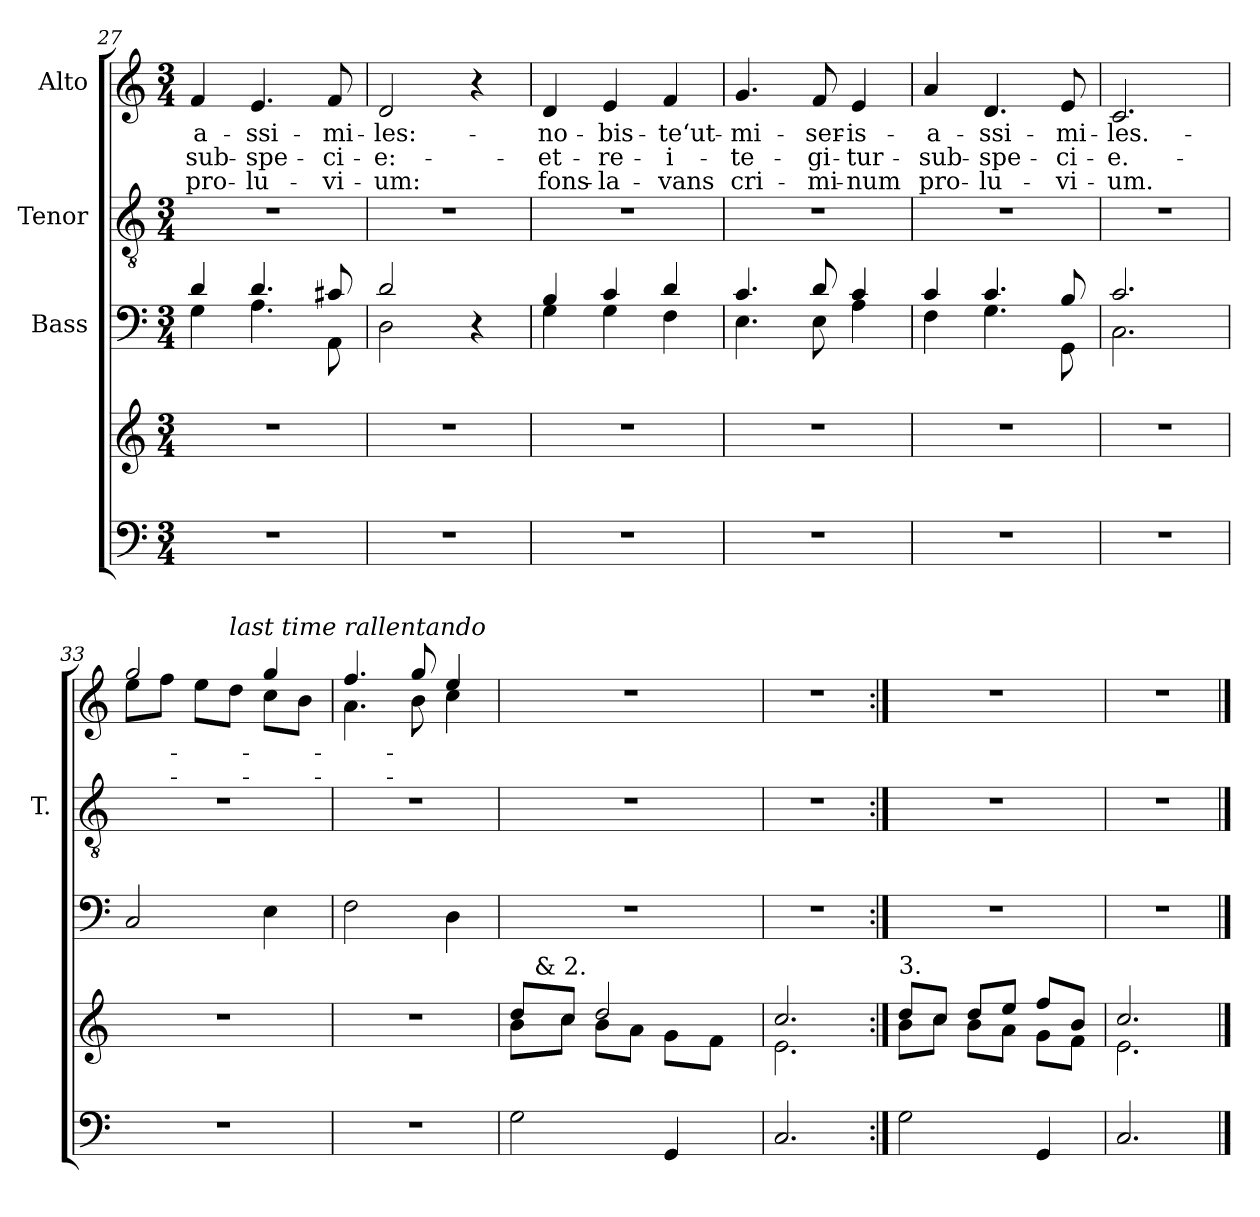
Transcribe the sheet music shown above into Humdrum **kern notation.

**kern	**kern	**kern	**kern	**kern	**text	**text	**text
*part4	*part4	*part3	*part2	*part1	*part1	*part1	*part1
*staff5	*staff4	*staff3	*staff2	*staff1	*staff1	*staff1	*staff1
*	*	*I"Bass	*I"Tenor	*I"Alto	*	*	*
*	*	*	*I'T.	*	*	*	*
*clefF4	*clefG2	*clefF4	*clefGv2	*clefG2	*	*	*
*k[]	*k[]	*k[]	*k[]	*k[]	*	*	*
*C:	*C:	*C:	*C:	*C:	*	*	*
*M3/4	*M3/4	*M3/4	*M3/4	*M3/4	*	*	*
=27	=27	=27	=27	=27	=27	=27	=27
!LO:N:vis=1	!LO:N:vis=1	!	!LO:N:vis=1	!	!	!	!
*	*	*^	*	*	*	*	*
!	!	!	!	!	!	!LO:LY:b:color=#000000	!LO:LY:b:color=#000000	!LO:LY:b:color=#000000
2.r	2.r	4di/	4Gi\	2.r	4fi/	-a-	-sub-	pro-
!	!	!	!	!	!	!LO:LY:b:color=#000000	!LO:LY:b:color=#000000	!LO:LY:b:color=#000000
.	.	4.di/	4.Ai\	.	4.ei/	-ssi-	-spe-	-lu-
!	!	!	!	!	!	!LO:LY:b:color=#000000	!LO:LY:b:color=#000000	!LO:LY:b:color=#000000
.	.	8c#Xi/	8AAi\	.	8fi/	-mi-	-ci-	-vi-
=28	=28	=28	=28	=28	=28	=28	=28	=28
!LO:N:vis=1	!LO:N:vis=1	!	!	!LO:N:vis=1	!	!	!	!
!	!	!	!	!	!	!LO:LY:b:color=#000000	!LO:LY:b:color=#000000	!LO:LY:b:color=#000000
2.r	2.r	2di/	2Di\	2.r	2di/	-les:-	-e:-	-um:
.	.	4r	4ryy	.	4r	.	.	.
=29	=29	=29	=29	=29	=29	=29	=29	=29
!LO:N:vis=1	!LO:N:vis=1	!	!	!LO:N:vis=1	!	!	!	!
!	!	!	!	!	!	!LO:LY:b:color=#000000	!LO:LY:b:color=#000000	!LO:LY:b:color=#000000
2.r	2.r	4Bi/	4Gi\	2.r	4di/	-no-	-et-	fons-
!	!	!	!	!	!	!LO:LY:b:color=#000000	!LO:LY:b:color=#000000	!LO:LY:b:color=#000000
.	.	4ci/	4Gi\	.	4ei/	-bis-	-re-	-la-
!	!	!	!	!	!	!LO:LY:b:color=#000000	!LO:LY:b:color=#000000	!LO:LY:b:color=#000000
.	.	4di/	4Fi\	.	4fi/	-te‘ut-	-i-	-vans
=30	=30	=30	=30	=30	=30	=30	=30	=30
!LO:N:vis=1	!LO:N:vis=1	!	!	!LO:N:vis=1	!	!	!	!
!	!	!	!	!	!	!LO:LY:b:color=#000000	!LO:LY:b:color=#000000	!LO:LY:b:color=#000000
2.r	2.r	4.ci/	4.Ei\	2.r	4.gi/	-mi-	-te-	cri-
!	!	!	!	!	!	!LO:LY:b:color=#000000	!LO:LY:b:color=#000000	!LO:LY:b:color=#000000
.	.	8di/	8Ei\	.	8fi/	-ser-	-gi-	-mi-
!	!	!	!	!	!	!LO:LY:b:color=#000000	!LO:LY:b:color=#000000	!LO:LY:b:color=#000000
.	.	4ci/	4Ai\	.	4ei/	-is-	-tur-	-num
!!LO:LB:g=z
=31	=31	=31	=31	=31	=31	=31	=31	=31
!LO:N:vis=1	!LO:N:vis=1	!	!	!LO:N:vis=1	!	!	!	!
!	!	!	!	!	!	!LO:LY:b:color=#000000	!LO:LY:b:color=#000000	!LO:LY:b:color=#000000
2.r	2.r	4ci/	4Fi\	2.r	4ai/	-a-	-sub-	pro-
!	!	!	!	!	!	!LO:LY:b:color=#000000	!LO:LY:b:color=#000000	!LO:LY:b:color=#000000
.	.	4.ci/	4.Gi\	.	4.di/	-ssi-	-spe-	-lu-
!	!	!	!	!	!	!LO:LY:b:color=#000000	!LO:LY:b:color=#000000	!LO:LY:b:color=#000000
.	.	8Bi/	8GGi\	.	8ei/	-mi-	-ci-	-vi-
=32	=32	=32	=32	=32	=32	=32	=32	=32
!LO:N:vis=1	!LO:N:vis=1	!	!	!LO:N:vis=1	!	!	!	!
!	!	!	!	!	!	!LO:LY:b:color=#000000	!LO:LY:b:color=#000000	!LO:LY:b:color=#000000
2.r	2.r	2.ci/	2.Ci\	2.r	2.ci/	-les.-	-e.-	-um.
=33	=33	=33	=33	=33	=33	=33	=33	=33
!LO:N:vis=1	!LO:N:vis=1	!	!	!LO:N:vis=1	!	!	!	!
*	*	*v	*v	*	*^	*	*	*
2.r	2.r	2Ci/	2.r	2ggi/	8eei\L	.	.	.
.	.	.	.	.	8ffi\J	.	.	.
.	.	.	.	.	8eei\L	.	.	.
!	!	!	!	!	!LO:TX:a:i:t=last time rallentando	!	!	!
.	.	.	.	.	8ddi\J	.	.	.
.	.	4Ei\	.	4ggi/	8cci\L	.	.	.
.	.	.	.	.	8bi\J	.	.	.
=34	=34	=34	=34	=34	=34	=34	=34	=34
!LO:N:vis=1	!LO:N:vis=1	!	!LO:N:vis=1	!	!	!	!	!
2.r	2.r	2Fi\	2.r	4.ffi/	4.ai\	.	.	.
.	.	.	.	8ggi/	8bi\	.	.	.
.	.	4Di\	.	4eei/	4cci\	.	.	.
!!LO:LB:g=z
=35	=35	=35	=35	=35	=35	=35	=35	=35
*	*^	*	*	*	*	*	*	*
!	!	!	!LO:N:vis=1	!LO:N:vis=1	!LO:N:vis=1	!	!	!	!
*	*	*^	*	*	*v	*v	*	*	*
2Gi\	8ddi/L	8bi\L	32ryy	2.r	2.r	2.r	.	.	.
.	.	.	128..ryy	.	.	.	.	.	.
!	!	!	!LO:TX:a:t=&  2.	!	!	!	!	!	!
.	.	.	2ryy	.	.	.	.	.	.
.	8cci/J	8cci\J	.	.	.	.	.	.	.
.	2ddi/	8bi\L	.	.	.	.	.	.	.
.	.	8ai\J	.	.	.	.	.	.	.
4GGi/	.	8gi\L	.	.	.	.	.	.	.
.	.	.	8ryy	.	.	.	.	.	.
.	.	8fi\J	.	.	.	.	.	.	.
.	.	.	16ryy	.	.	.	.	.	.
.	.	.	64ryy	.	.	.	.	.	.
.	.	.	512ryy	.	.	.	.	.	.
=36	=36	=36	=36	=36	=36	=36	=36	=36	=36
!	!	!	!	!LO:N:vis=1	!LO:N:vis=1	!LO:N:vis=1	!	!	!
*	*	*v	*v	*	*	*	*	*	*
2.Ci/	2.cci/	2.ei\	2.r	2.r	2.r	.	.	.
=37:|!	=37:|!	=37:|!	=37:|!	=37:|!	=37:|!	=37:|!	=37:|!	=37:|!
!	!LO:TX:a:t=3.	!	!	!	!	!	!	!
!	!	!	!LO:N:vis=1	!LO:N:vis=1	!LO:N:vis=1	!	!	!
2Gi\	8ddi/L	8bi\L	2.r	2.r	2.r	.	.	.
.	8cci/J	8cci\J	.	.	.	.	.	.
.	8ddi/L	8bi\L	.	.	.	.	.	.
.	8eei/J	8ai\J	.	.	.	.	.	.
4GGi/	8ffi/L	8gi\L	.	.	.	.	.	.
.	8bi/J	8fi\J	.	.	.	.	.	.
=38	=38	=38	=38	=38	=38	=38	=38	=38
!	!	!	!LO:N:vis=1	!LO:N:vis=1	!LO:N:vis=1	!	!	!
2.Ci/	2.cci/	2.ei\	2.r	2.r	2.r	.	.	.
*	*v	*v	*	*	*	*	*	*
==	==	==	==	==	==	==	==
*-	*-	*-	*-	*-	*-	*-	*-
